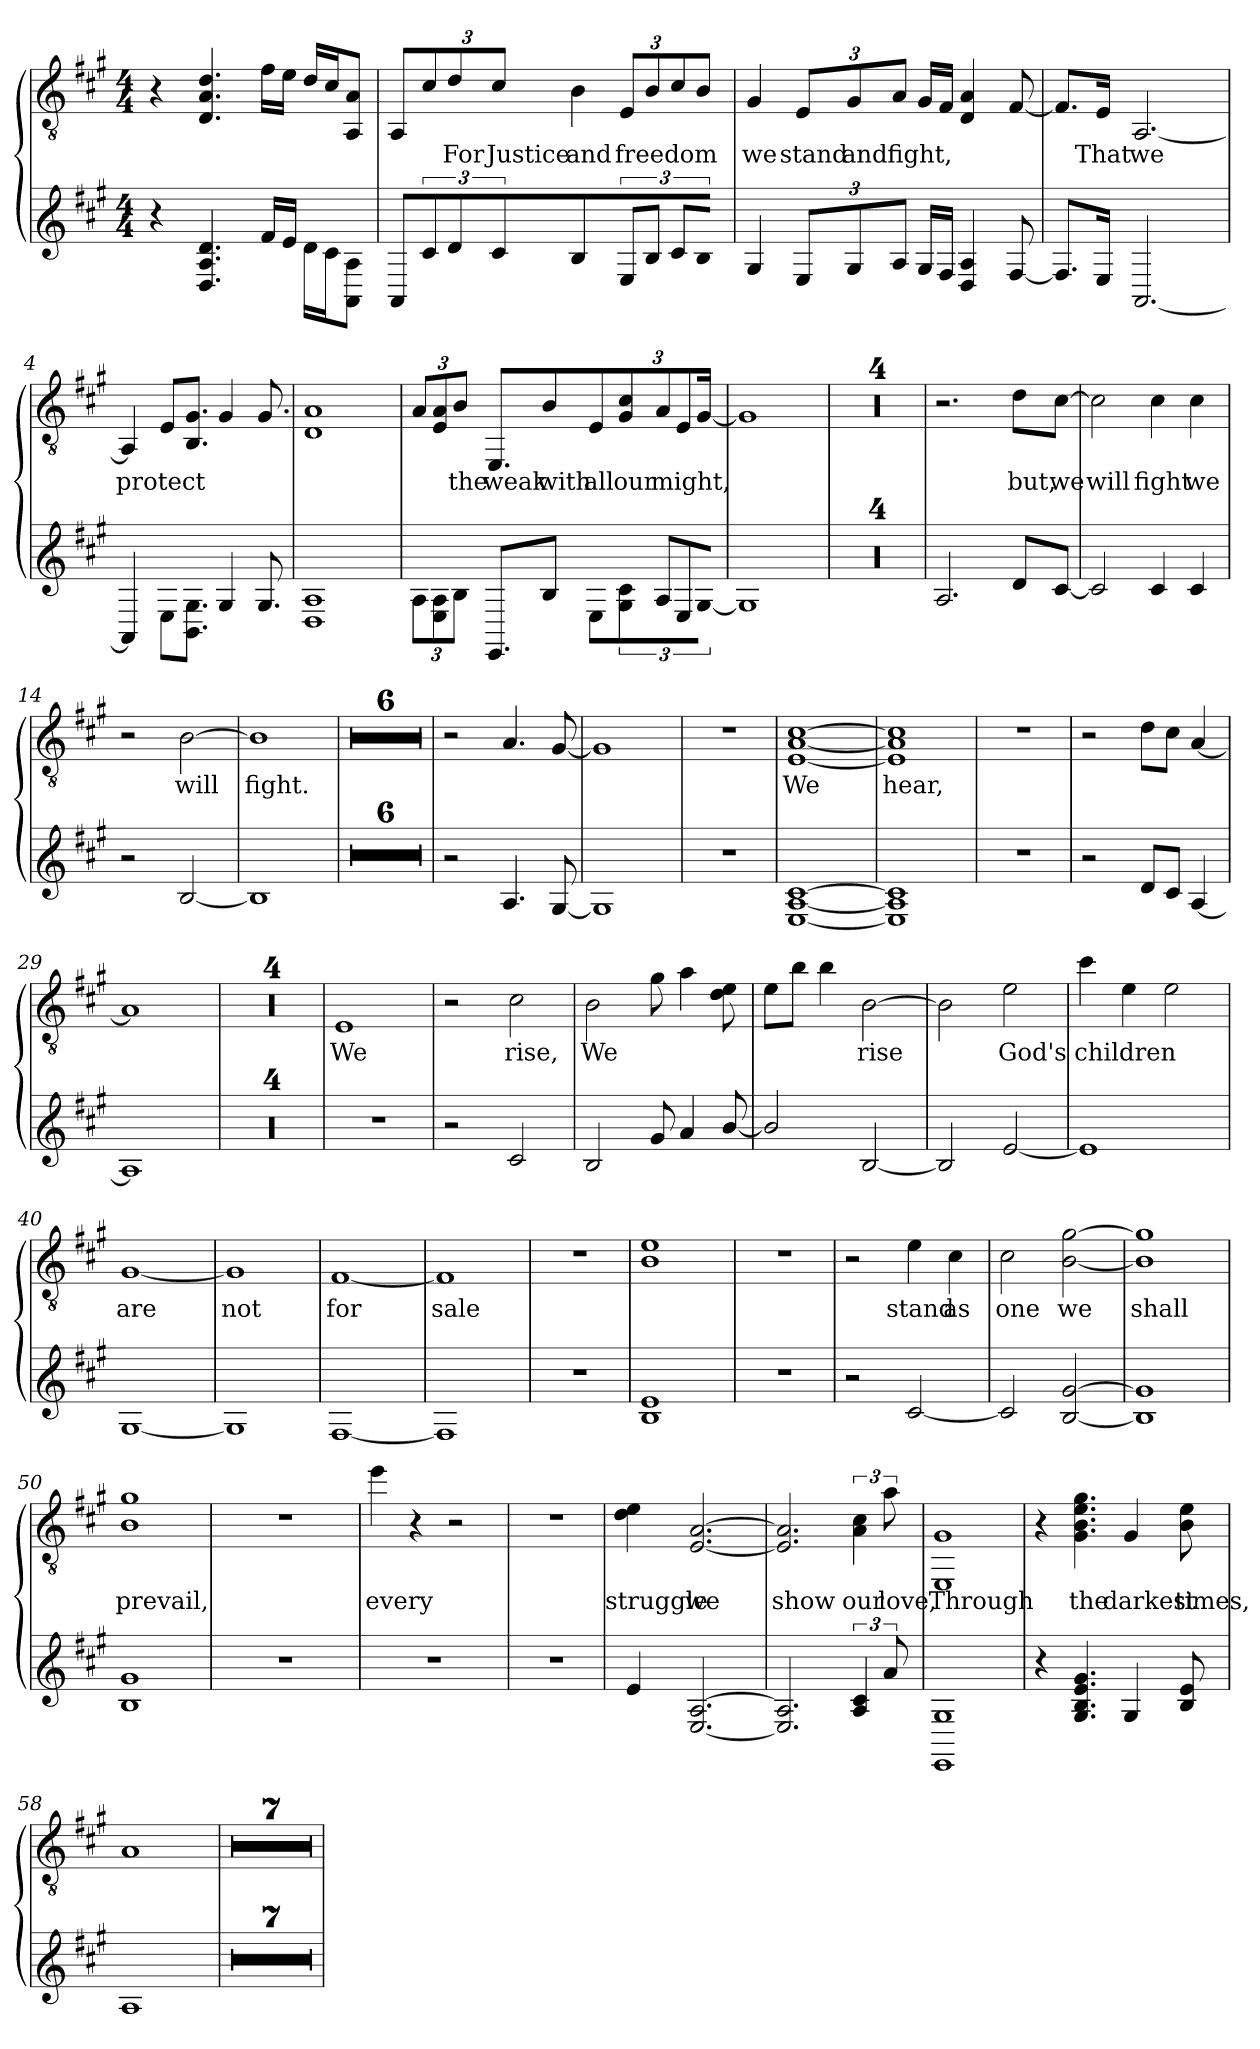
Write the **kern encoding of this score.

**kern	**kern	**text
*part2	*part1	*part1
*staff2	*staff1	*staff1
*stria6	*	*
*	*clefGv2	*
*k[f#c#g#]	*k[f#c#g#]	*
*A:	*A:	*
*M4/4	*M4/4	*
*MM79	*MM79	*
=	=	=
4r	4r	.
4.D 4.A 4.d	4.D/ 4.A/ 4.d/	.
16f#LL	16f#\LL	.
16eJJ	16e\JJ	.
16dLL	16d/LL	.
16c#J	16c#/J	.
8AA\ 8A\J	8AA/ 8A/J	.
=1	=1	=1
8AAL	8AA/L	.
*	*Xbrackettup	*
12c#	12c#/	.
!	!	!LO:LY:b
12dJ	12d/	For
!	!	!LO:LY:b
12c#	12c#/J	Justice
!	!	!LO:LY:b
4B	4B\	and
!	!	!LO:LY:b
12EL	12E/L	freedom
12BJ	12B/	.
12c#L	12c#/	.
8BJ	8B/J	.
=2	=2	=2
!	!	!LO:LY:b
4G#	4G#/	we
!	!	!LO:LY:b
12EL	12E/L	stand
!	!	!LO:LY:b
12G#	12G#/	and
!	!	!LO:LY:b
12AJ	12A/J	fight,
16G#LL	16G#/LL	.
16F#JJ	16F#/JJ	.
4D 4A	4D/ 4A/	.
[8F#	[8F#/	.
=3	=3	=3
8.F#L]	8.F#/L]	.
!	!	!LO:LY:b
16EJk	16E/Jk	That
!	!	!LO:LY:b
[2.AA	[2.AA/	we
!!LO:LB:g=z
=4	=4	=4
!	!	!LO:LY:b
4AA]	4AA/]	protect
8EL	8E/L	.
8.BB\ 8.G#\J	8.BB/ 8.G#/J	.
4G#	4G#/	.
8.G#	8.G#/	.
=5	=5	=5
1D 1A	1D 1A	.
=6	=6	=6
12AL	12A/L	.
12E\ 12A\	12E/ 12A/	.
!	!	!LO:LY:b
12BJ	12B/J	the
!	!	!LO:LY:b
8.EEL	8.EE/L	weak
!	!	!LO:LY:b
8BJ	8B/	with
!	!	!LO:LY:b
8EL	8E/	all
!	!	!LO:LY:b
12G#\ 12c#\J	12G#/ 12c#/	our
!	!	!LO:LY:b
12AL	12A/	might,
12E	12E/	.
[16G#Jk	[16G#/Jk	.
=7	=7	=7
1G#]	1G#]	.
=8	=8	=8
1r	1r	.
=9	=9	=9
1r	1r	.
=10	=10	=10
1r	1r	.
=11	=11	=11
1r	1r	.
=12	=12	=12
2.A	2.r	.
!	!	!LO:LY:b
8dL	8d\L	but,
!	!	!LO:LY:b
[8c#J	[8c#\J	we
!!LO:LB:g=z
=13	=13	=13
!	!	!LO:LY:b
2c#]	2c#\]	will
!	!	!LO:LY:b
4c#	4c#\	fight
!	!	!LO:LY:b
4c#	4c#\	we
=14	=14	=14
2r	2r	.
!	!	!LO:LY:b
[2B	[2B\	will
=15	=15	=15
!	!	!LO:LY:b
1B]	1B]	fight.
=16	=16	=16
1r	1r	.
=17	=17	=17
1r	1r	.
=18	=18	=18
1r	1r	.
=19	=19	=19
1r	1r	.
=20	=20	=20
1r	1r	.
=21	=21	=21
1r	1r	.
=22	=22	=22
2r	2r	.
4.A	4.A/	.
[8G#	[8G#/	.
=23	=23	=23
1G#]	1G#]	.
=24	=24	=24
1r	1r	.
=25	=25	=25
!	!	!LO:LY:b
[1E [1A [1c#	[1E [1A [1c#	We
=26	=26	=26
!	!	!LO:LY:b
1E] 1A] 1c#]	1E] 1A] 1c#]	hear,
!!LO:LB:g=z
=27	=27	=27
1r	1r	.
=28	=28	=28
2r	2r	.
8dL	8d\L	.
8c#J	8c#\J	.
[4A	[4A/	.
=29	=29	=29
1A]	1A]	.
=30	=30	=30
1r	1r	.
=31	=31	=31
1r	1r	.
=32	=32	=32
1r	1r	.
=33	=33	=33
1r	1r	.
=34	=34	=34
!	!	!LO:LY:b
1r	1E	We
=35	=35	=35
2r	2r	.
!	!	!LO:LY:b
2c#	2c#\	rise,
=36	=36	=36
!	!	!LO:LY:b
2B	2B\	We
8g#	8g#\	.
4a	4a\	.
[8b	8d\ 8e\	.
=37	=37	=37
2b]	8e\L	.
.	8b\J	.
.	4b\	.
!	!	!LO:LY:b
[2B	[2B\	rise
=38	=38	=38
2B]	2B\]	.
!	!	!LO:LY:b
[2e	2e\	God's
!!LO:PB:g=z
=39	=39	=39
!	!	!LO:LY:b
1e]	4cc#\	children
.	4e\	.
.	2e\	.
=40	=40	=40
!	!	!LO:LY:b
[1G#	[1G#	are
=41	=41	=41
!	!	!LO:LY:b
1G#]	1G#]	not
=42	=42	=42
!	!	!LO:LY:b
[1F#	[1F#	for
=43	=43	=43
!	!	!LO:LY:b
1F#]	1F#]	sale
=44	=44	=44
1r	1r	.
=45	=45	=45
1B 1e	1B 1e	.
=46	=46	=46
1r	1r	.
=47	=47	=47
2r	2r	.
!	!	!LO:LY:b
[2c#	4e\	stand
!	!	!LO:LY:b
.	4c#\	as
=48	=48	=48
!	!	!LO:LY:b
2c#]	2c#\	one
!	!	!LO:LY:b
[2B [2g#	[2B\ [2g#\	we
=49	=49	=49
!	!	!LO:LY:b
1B] 1g#]	1B] 1g#]	shall
=50	=50	=50
!	!	!LO:LY:b
1B 1g#	1B 1g#	prevail,
=51	=51	=51
1r	1r	.
!!LO:LB:g=z
=52	=52	=52
!	!	!LO:LY:b
1r	4ee\	every
.	4r	.
.	2r	.
=53	=53	=53
1r	1r	.
=54	=54	=54
!	!	!LO:LY:b
4e	4d\ 4e\	struggle
!	!	!LO:LY:b
[2.E [2.A	[2.E/ [2.A/	we
=55	=55	=55
!	!	!LO:LY:b
2.E] 2.A]	2.E/] 2.A/]	show
*	*brackettup	*
!	!	!LO:LY:b
6A 6c#	6A\ 6c#\	our
!	!	!LO:LY:b
12a	12a\	love,
=56	=56	=56
!	!	!LO:LY:b
1EE 1G#	1EE 1G#	Through
=57	=57	=57
4r	4r	.
!	!	!LO:LY:b
4.G# 4.B 4.e 4.g#	4.G#\ 4.B\ 4.e\ 4.g#\	the
!	!	!LO:LY:b
4G#	4G#/	darkest
!	!	!LO:LY:b
8B 8e	8B\ 8e\	times,
=58	=58	=58
1A	1A	.
=59	=59	=59
1r	1r	.
=60	=60	=60
1r	1r	.
=61	=61	=61
1r	1r	.
!!LO:LB:g=z
=62	=62	=62
1r	1r	.
=63	=63	=63
1r	1r	.
=64	=64	=64
1r	1r	.
=65	=65	=65
1r	1r	.
=	=	=
*-	*-	*-
